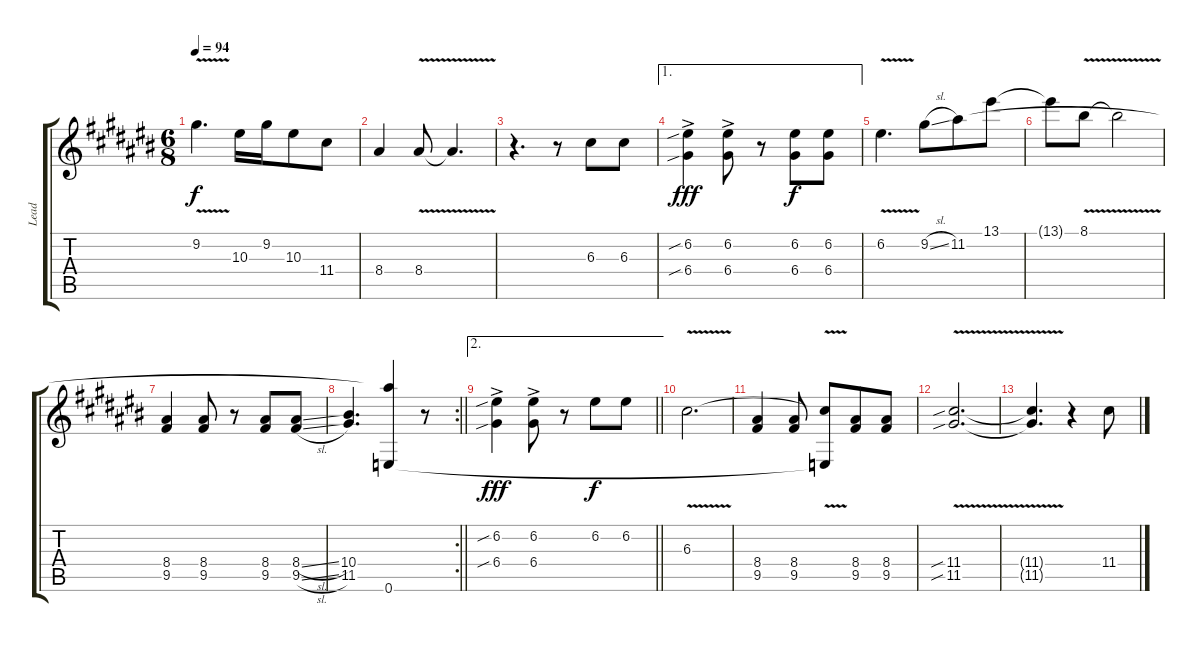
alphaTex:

\track ("Lead" "Lead") {instrument overdrivenguitar}
\staff {score tabs}
\tuning (E4 B3 G3 D3 A2 E2) {hide}
\ts (6 8)
\tempo 94
\clef g2
\ks c#
9.2{v}.4{d dy f} 10.3.16 9.2.16 10.3.8 11.4.8 |
8.4.4 8.4{v}.8 8.4{t}.4{d} |
r.4{d} r.8 6.3.8 6.3.8 |
\ae 1
(6.2{sib ac} 6.4{sib}).4{dy fff} (6.2{ac} 6.4).8 r.8 (6.2 6.4).8{dy f} (6.2 6.4).8 |
6.2{v}.4{d} 9.2{sl}.8 11.2.8 13.1.8 |
13.1{t}.8 8.1{v}.8 8.1{t}.2 |
(8.4 9.5).4 (8.4 9.5).8 r.8 (8.4 9.5).8 (8.4{sl} 9.5{sl}).8 |
\rc 2
\barLineRight lightlight
(10.4 11.5).4{d} (11.2{t} 0.6).4 r.8 |
\ae 2
\barLineRight lightlight
(6.2{sib ac} 6.4{sib}).4{dy fff} (6.2{ac} 6.4).8 r.8 6.2.8{dy f} 6.2.8 |
6.3{v}.2{d} |
(8.4 9.5).4 (8.4 9.5).8 (6.3{t} 0.6{t}).8 (8.4 9.5).8 (8.4 9.5).8 |
(11.4{v sib} 11.5{v sib}).2{d} |
(11.4{t} 11.5{t}).4{d} r.4 11.4.8
